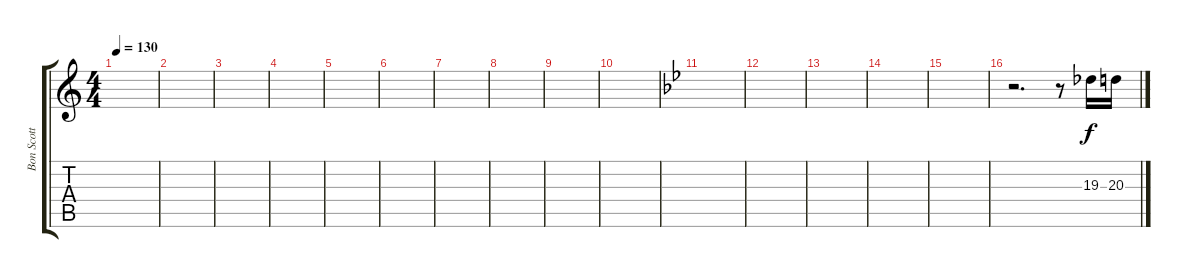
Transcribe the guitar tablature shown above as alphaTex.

\track ("Bon Scott" "Bon Scott") {instrument bagpipe}
\staff {score tabs}
\tuning (Eb4 Bb3 Gb3 Db3 Ab2 Eb2) {hide}
\ts (4 4)
\tempo 130
\clef g2
\ks c
|
|
|
|
|
|
|
|
|
|
\ks bb
|
|
|
|
|
r.2{d} r.8 19.3.16 20.3.16
